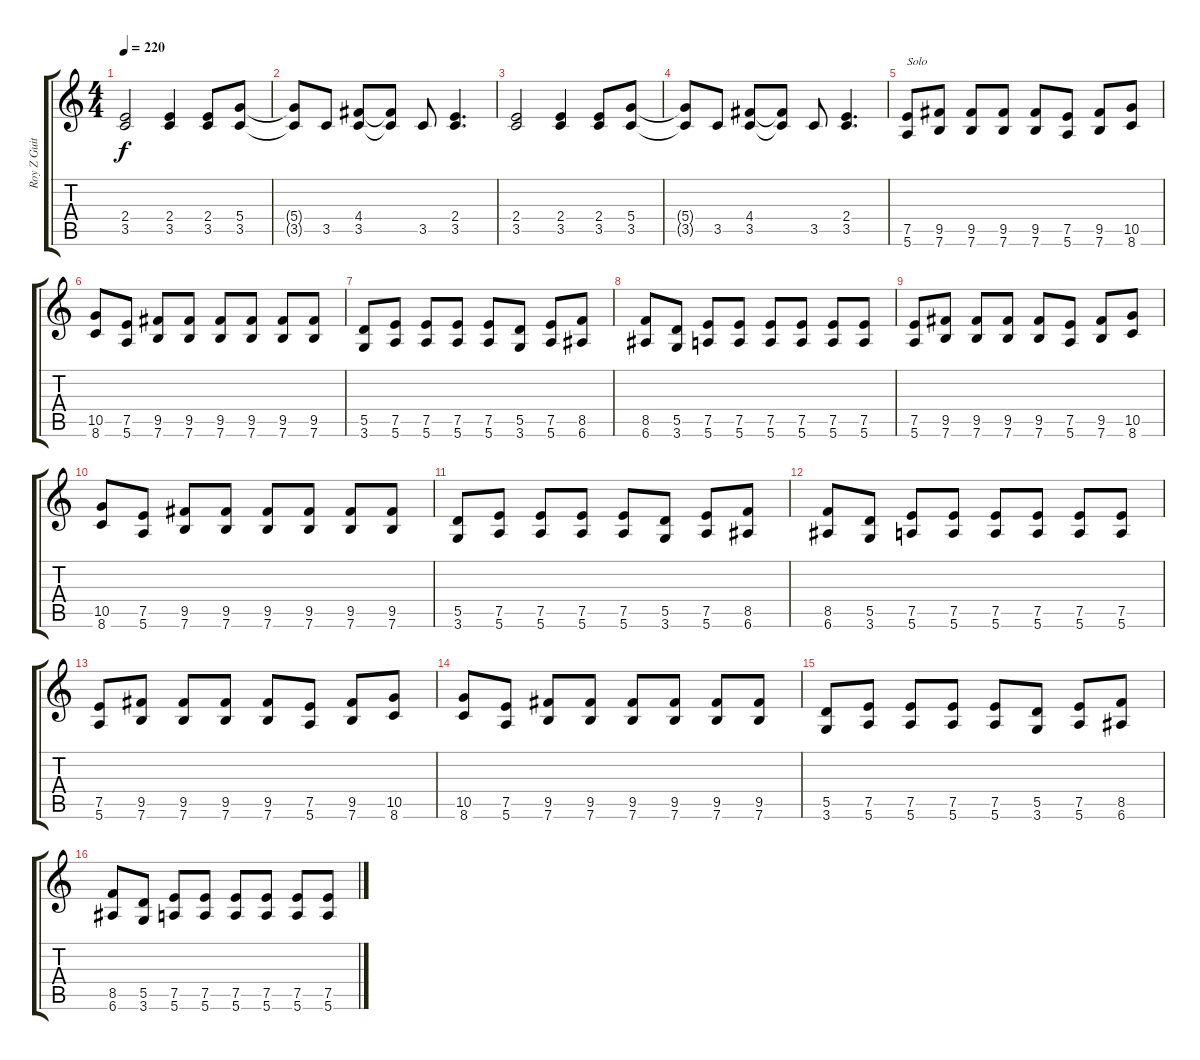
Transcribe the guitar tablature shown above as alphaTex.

\track ("Roy Z Guitar 01" "Roy Z Guit") {instrument distortionguitar}
\staff {score tabs}
\tuning (E4 B3 G3 D3 A2 E2) {hide}
\ts (4 4)
\tempo 220
\clef g2
\ks c
(2.4 3.5).2{dy f} (2.4 3.5).4 (2.4 3.5).8 (5.4 3.5).8 |
(5.4{t} 3.5{t}).8 3.5.8 (4.4 3.5).8 (4.4{t} 3.5{t}).8 3.5.8 (2.4 3.5).4{d} |
(2.4 3.5).2 (2.4 3.5).4 (2.4 3.5).8 (5.4 3.5).8 |
(5.4{t} 3.5{t}).8 3.5.8 (4.4 3.5).8 (4.4{t} 3.5{t}).8 3.5.8 (2.4 3.5).4{d} |
(7.5 5.6).8{txt "Solo"} (9.5 7.6).8 (9.5 7.6).8 (9.5 7.6).8 (9.5 7.6).8 (7.5 5.6).8 (9.5 7.6).8 (10.5 8.6).8 |
(10.5 8.6).8 (7.5 5.6).8 (9.5 7.6).8 (9.5 7.6).8 (9.5 7.6).8 (9.5 7.6).8 (9.5 7.6).8 (9.5 7.6).8 |
(5.5 3.6).8 (7.5 5.6).8 (7.5 5.6).8 (7.5 5.6).8 (7.5 5.6).8 (5.5 3.6).8 (7.5 5.6).8 (8.5 6.6).8 |
(8.5 6.6).8 (5.5 3.6).8 (7.5 5.6).8 (7.5 5.6).8 (7.5 5.6).8 (7.5 5.6).8 (7.5 5.6).8 (7.5 5.6).8 |
(7.5 5.6).8 (9.5 7.6).8 (9.5 7.6).8 (9.5 7.6).8 (9.5 7.6).8 (7.5 5.6).8 (9.5 7.6).8 (10.5 8.6).8 |
(10.5 8.6).8 (7.5 5.6).8 (9.5 7.6).8 (9.5 7.6).8 (9.5 7.6).8 (9.5 7.6).8 (9.5 7.6).8 (9.5 7.6).8 |
(5.5 3.6).8 (7.5 5.6).8 (7.5 5.6).8 (7.5 5.6).8 (7.5 5.6).8 (5.5 3.6).8 (7.5 5.6).8 (8.5 6.6).8 |
(8.5 6.6).8 (5.5 3.6).8 (7.5 5.6).8 (7.5 5.6).8 (7.5 5.6).8 (7.5 5.6).8 (7.5 5.6).8 (7.5 5.6).8 |
(7.5 5.6).8 (9.5 7.6).8 (9.5 7.6).8 (9.5 7.6).8 (9.5 7.6).8 (7.5 5.6).8 (9.5 7.6).8 (10.5 8.6).8 |
(10.5 8.6).8 (7.5 5.6).8 (9.5 7.6).8 (9.5 7.6).8 (9.5 7.6).8 (9.5 7.6).8 (9.5 7.6).8 (9.5 7.6).8 |
(5.5 3.6).8 (7.5 5.6).8 (7.5 5.6).8 (7.5 5.6).8 (7.5 5.6).8 (5.5 3.6).8 (7.5 5.6).8 (8.5 6.6).8 |
(8.5 6.6).8 (5.5 3.6).8 (7.5 5.6).8 (7.5 5.6).8 (7.5 5.6).8 (7.5 5.6).8 (7.5 5.6).8 (7.5 5.6).8
